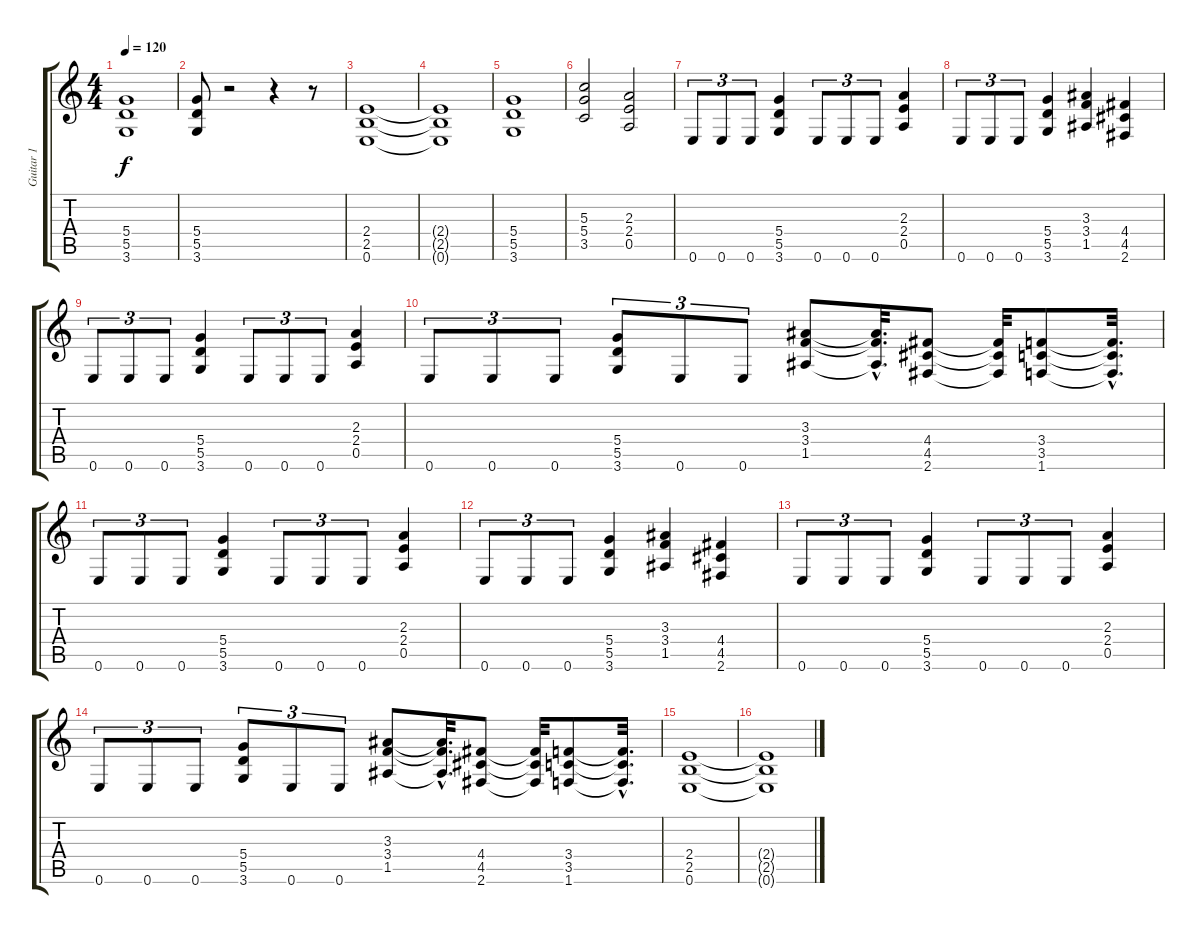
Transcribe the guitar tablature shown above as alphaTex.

\track ("Guitar 1" "Guitar 1") {instrument distortionguitar}
\staff {score tabs}
\tuning (E4 B3 G3 D3 A2 E2) {hide}
\ts (4 4)
\tempo 120
\clef g2
\ks c
(5.4 5.5 3.6).1{dy f} |
(5.4 5.5 3.6).8 r.2 r.4 r.8 |
(2.4 2.5 0.6).1 |
(2.4{t} 2.5{t} 0.6{t}).1 |
(5.4 5.5 3.6).1 |
(5.3 5.4 3.5).2 (2.3 2.4 0.5).2 |
0.6.8{tu (3 2)} 0.6.8{tu (3 2)} 0.6.8{tu (3 2)} (5.4 5.5 3.6).4 0.6.8{tu (3 2)} 0.6.8{tu (3 2)} 0.6.8{tu (3 2)} (2.3 2.4 0.5).4 |
0.6.8{tu (3 2)} 0.6.8{tu (3 2)} 0.6.8{tu (3 2)} (5.4 5.5 3.6).4 (3.3 3.4 1.5).4 (4.4 4.5 2.6).4 |
0.6.8{tu (3 2)} 0.6.8{tu (3 2)} 0.6.8{tu (3 2)} (5.4 5.5 3.6).4 0.6.8{tu (3 2)} 0.6.8{tu (3 2)} 0.6.8{tu (3 2)} (2.3 2.4 0.5).4 |
0.6.8{tu (3 2)} 0.6.8{tu (3 2)} 0.6.8{tu (3 2)} (5.4 5.5 3.6).8{tu (3 2)} 0.6.8{tu (3 2)} 0.6.8{tu (3 2)} (3.3 3.4 1.5).8 (3.3{hac t} 3.4{hac t} 1.5{hac t}).32{d} (4.4 4.5 2.6).8 (4.4{t} 4.5{t} 2.6{t}).32 (3.4 3.5 1.6).8 (3.4{hac t} 3.5{hac t} 1.6{hac t}).32{d} |
0.6.8{tu (3 2)} 0.6.8{tu (3 2)} 0.6.8{tu (3 2)} (5.4 5.5 3.6).4 0.6.8{tu (3 2)} 0.6.8{tu (3 2)} 0.6.8{tu (3 2)} (2.3 2.4 0.5).4 |
0.6.8{tu (3 2)} 0.6.8{tu (3 2)} 0.6.8{tu (3 2)} (5.4 5.5 3.6).4 (3.3 3.4 1.5).4 (4.4 4.5 2.6).4 |
0.6.8{tu (3 2)} 0.6.8{tu (3 2)} 0.6.8{tu (3 2)} (5.4 5.5 3.6).4 0.6.8{tu (3 2)} 0.6.8{tu (3 2)} 0.6.8{tu (3 2)} (2.3 2.4 0.5).4 |
0.6.8{tu (3 2)} 0.6.8{tu (3 2)} 0.6.8{tu (3 2)} (5.4 5.5 3.6).8{tu (3 2)} 0.6.8{tu (3 2)} 0.6.8{tu (3 2)} (3.3 3.4 1.5).8 (3.3{hac t} 3.4{hac t} 1.5{hac t}).32{d} (4.4 4.5 2.6).8 (4.4{t} 4.5{t} 2.6{t}).32 (3.4 3.5 1.6).8 (3.4{hac t} 3.5{hac t} 1.6{hac t}).32{d} |
(2.4 2.5 0.6).1 |
(2.4{t} 2.5{t} 0.6{t}).1
